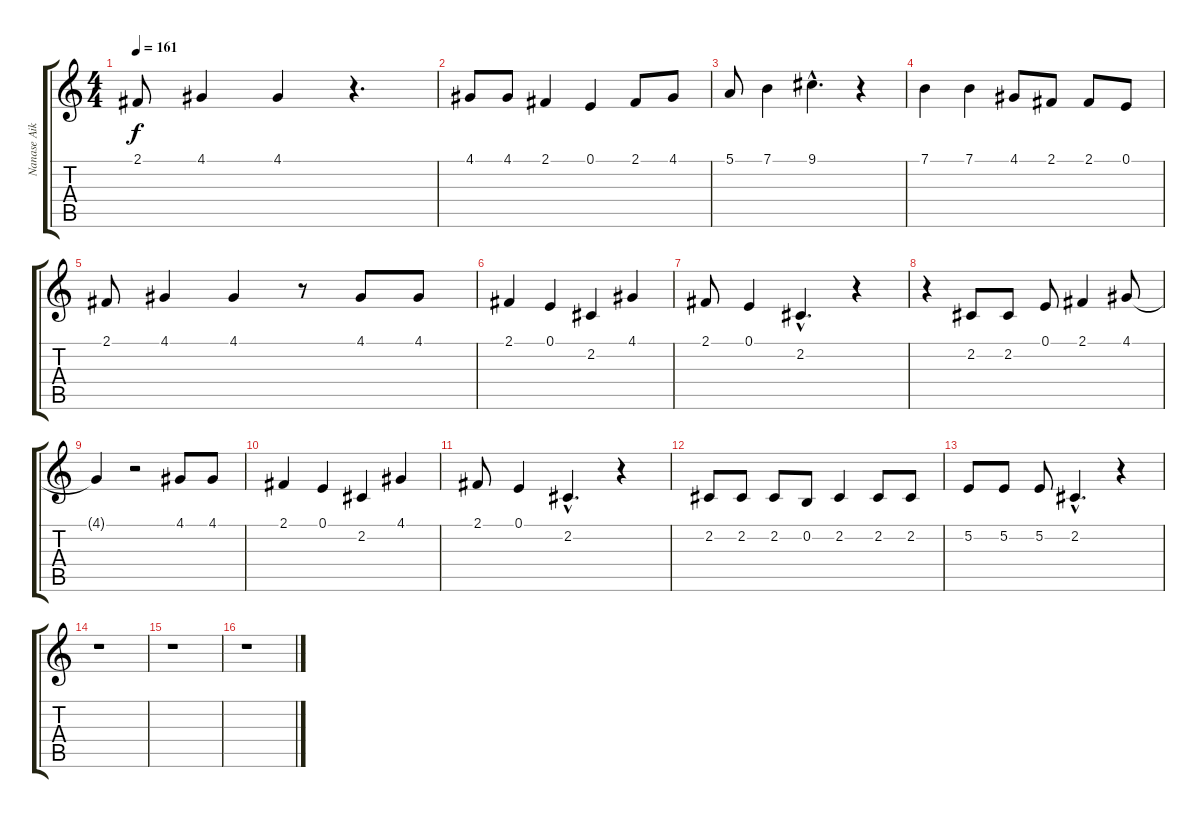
\track ("Nanase Aikawa" "Nanase Aik") {instrument lead1square}
\staff {score tabs}
\tuning (E4 B3 G3 D3 A2 E2) {hide}
\ts (4 4)
\tempo 161
\clef g2
\ks c
2.1.8{dy f} 4.1.4 4.1.4 r.4{d} |
4.1.8 4.1.8 2.1.4 0.1.4 2.1.8 4.1.8 |
5.1.8 7.1.4 9.1{hac}.4{d} r.4 |
7.1.4 7.1.4 4.1.8 2.1.8 2.1.8 0.1.8 |
2.1.8 4.1.4 4.1.4 r.8 4.1.8 4.1.8 |
2.1.4 0.1.4 2.2.4 4.1.4 |
2.1.8 0.1.4 2.2{hac}.4{d} r.4 |
r.4 2.2.8 2.2.8 0.1.8 2.1.4 4.1.8 |
4.1{t}.4 r.2 4.1.8 4.1.8 |
2.1.4 0.1.4 2.2.4 4.1.4 |
2.1.8 0.1.4 2.2{hac}.4{d} r.4 |
2.2.8 2.2.8 2.2.8 0.2.8 2.2.4 2.2.8 2.2.8 |
5.2.8 5.2.8 5.2.8 2.2{hac}.4{d} r.4 |
r.1 |
r.1 |
r.1
